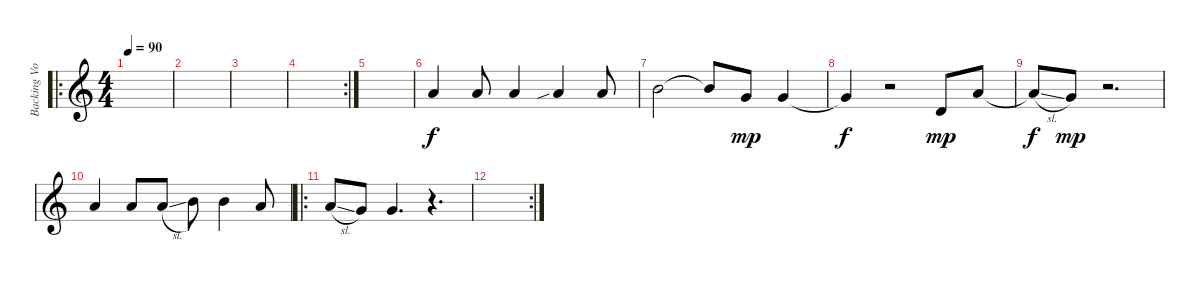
\track ("Backing Vocals" "Backing Vo") {instrument choiraahs}
\staff {score}
\tuning (E4 B3 G3 D3 A2 E2) {hide}
\ro
\ts (4 4)
\tempo 90
\clef g2
\ks c
|
|
|
\rc 2
|
|
10.2.4 10.2.8 10.2.4 10.2{sib}.4 10.2.8 |
12.2.2 12.2{t}.8{dy f} 8.2.8{dy mp} 8.2.4 |
8.2{t}.4{dy f} r.2 7.3.8{dy mp} 10.2.8 |
10.2{sl t}.8{dy f} 8.2.8{dy mp} r.2{d} |
10.2.4 10.2.8 10.2{sl}.8 12.2.8 12.2.4 10.2.8 |
\ro
10.2{sl}.8 8.2.8 8.2.4{d} r.4{d} |
\rc 2
